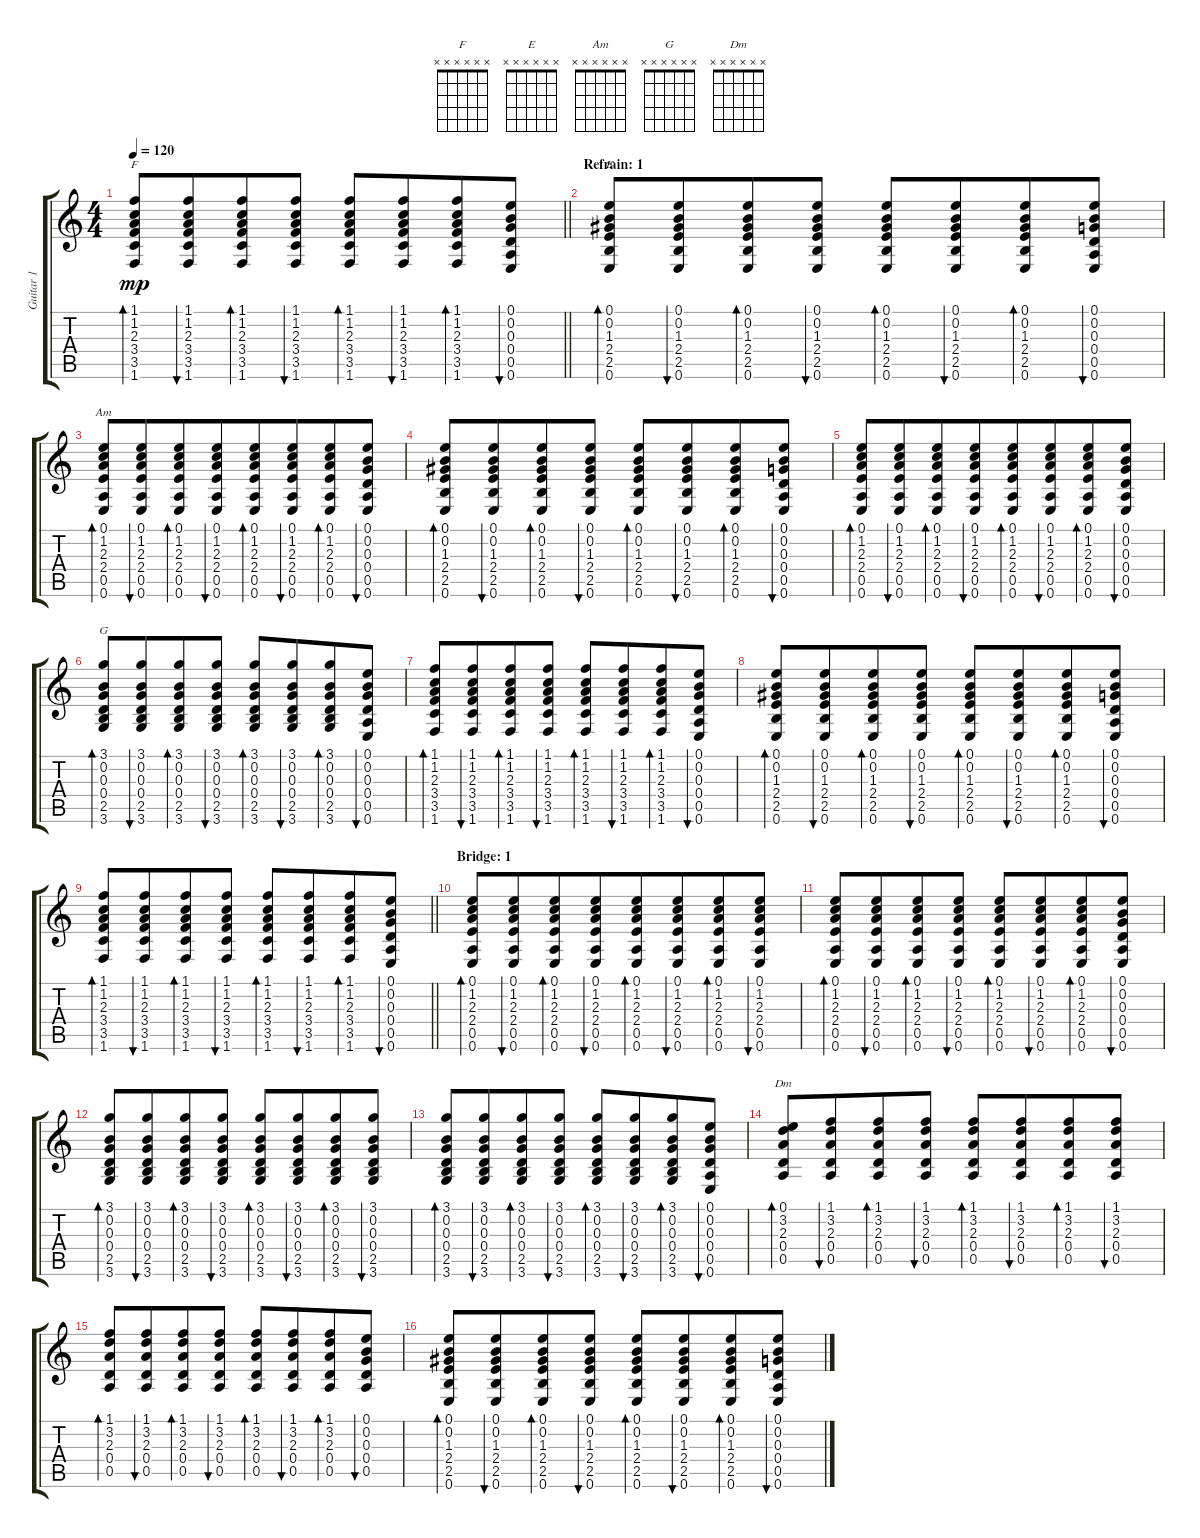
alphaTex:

\track ("Guitar 1" "Guitar 1") {instrument electricguitarclean}
\staff {score tabs}
\tuning (E4 B3 G3 D3 A2 E2) {hide}
\chord ("F" x x x x x x)
\chord ("E" x x x x x x)
\chord ("Am" x x x x x x)
\chord ("G" x x x x x x)
\chord ("Dm" x x x x x x)
\ts (4 4)
\tempo 120
\clef g2
\barLineRight lightlight
\ks c
(1.1 1.2 2.3 3.4 3.5 1.6).8{bd 30 ch "F" dy mp} (1.1 1.2 2.3 3.4 3.5 1.6).8{bu 30 beam merge} (1.1 1.2 2.3 3.4 3.5 1.6).8{bd 30} (1.1 1.2 2.3 3.4 3.5 1.6).8{bu 30} (1.1 1.2 2.3 3.4 3.5 1.6).8{bd 30} (1.1 1.2 2.3 3.4 3.5 1.6).8{bu 30 beam merge} (1.1 1.2 2.3 3.4 3.5 1.6).8{bd 30} (0.1 0.2 0.3 0.4 0.5 0.6).8{bu 30} |
\section ("" "Refrain: 1")
(0.1 0.2 1.3 2.4 2.5 0.6).8{bd 30 ch "E"} (0.1 0.2 1.3 2.4 2.5 0.6).8{bu 30 beam merge} (0.1 0.2 1.3 2.4 2.5 0.6).8{bd 30} (0.1 0.2 1.3 2.4 2.5 0.6).8{bu 30} (0.1 0.2 1.3 2.4 2.5 0.6).8{bd 30} (0.1 0.2 1.3 2.4 2.5 0.6).8{bu 30 beam merge} (0.1 0.2 1.3 2.4 2.5 0.6).8{bd 30} (0.1 0.2 0.3 0.4 0.5 0.6).8{bu 30} |
(0.1 1.2 2.3 2.4 0.5 0.6).8{bd 30 ch "Am"} (0.1 1.2 2.3 2.4 0.5 0.6).8{bu 30 beam merge} (0.1 1.2 2.3 2.4 0.5 0.6).8{bd 30} (0.1 1.2 2.3 2.4 0.5 0.6).8{bu 30 beam merge} (0.1 1.2 2.3 2.4 0.5 0.6).8{bd 30} (0.1 1.2 2.3 2.4 0.5 0.6).8{bu 30 beam merge} (0.1 1.2 2.3 2.4 0.5 0.6).8{bd 30} (0.1 0.2 0.3 0.4 0.5 0.6).8{bu 30} |
(0.1 0.2 1.3 2.4 2.5 0.6).8{bd 30} (0.1 0.2 1.3 2.4 2.5 0.6).8{bu 30 beam merge} (0.1 0.2 1.3 2.4 2.5 0.6).8{bd 30} (0.1 0.2 1.3 2.4 2.5 0.6).8{bu 30} (0.1 0.2 1.3 2.4 2.5 0.6).8{bd 30} (0.1 0.2 1.3 2.4 2.5 0.6).8{bu 30 beam merge} (0.1 0.2 1.3 2.4 2.5 0.6).8{bd 30} (0.1 0.2 0.3 0.4 0.5 0.6).8{bu 30} |
(0.1 1.2 2.3 2.4 0.5 0.6).8{bd 30} (0.1 1.2 2.3 2.4 0.5 0.6).8{bu 30 beam merge} (0.1 1.2 2.3 2.4 0.5 0.6).8{bd 30} (0.1 1.2 2.3 2.4 0.5 0.6).8{bu 30 beam merge} (0.1 1.2 2.3 2.4 0.5 0.6).8{bd 30} (0.1 1.2 2.3 2.4 0.5 0.6).8{bu 30 beam merge} (0.1 1.2 2.3 2.4 0.5 0.6).8{bd 30} (0.1 0.2 0.3 0.4 0.5 0.6).8{bu 30} |
(3.1 0.2 0.3 0.4 2.5 3.6).8{bd 30 ch "G"} (3.1 0.2 0.3 0.4 2.5 3.6).8{bu 30 beam merge} (3.1 0.2 0.3 0.4 2.5 3.6).8{bd 30} (3.1 0.2 0.3 0.4 2.5 3.6).8{bu 30} (3.1 0.2 0.3 0.4 2.5 3.6).8{bd 30} (3.1 0.2 0.3 0.4 2.5 3.6).8{bu 30 beam merge} (3.1 0.2 0.3 0.4 2.5 3.6).8{bd 30} (0.1 0.2 0.3 0.4 0.5 0.6).8{bu 30} |
(1.1 1.2 2.3 3.4 3.5 1.6).8{bd 30} (1.1 1.2 2.3 3.4 3.5 1.6).8{bu 30 beam merge} (1.1 1.2 2.3 3.4 3.5 1.6).8{bd 30} (1.1 1.2 2.3 3.4 3.5 1.6).8{bu 30} (1.1 1.2 2.3 3.4 3.5 1.6).8{bd 30} (1.1 1.2 2.3 3.4 3.5 1.6).8{bu 30 beam merge} (1.1 1.2 2.3 3.4 3.5 1.6).8{bd 30} (0.1 0.2 0.3 0.4 0.5 0.6).8{bu 30} |
(0.1 0.2 1.3 2.4 2.5 0.6).8{bd 30} (0.1 0.2 1.3 2.4 2.5 0.6).8{bu 30 beam merge} (0.1 0.2 1.3 2.4 2.5 0.6).8{bd 30} (0.1 0.2 1.3 2.4 2.5 0.6).8{bu 30} (0.1 0.2 1.3 2.4 2.5 0.6).8{bd 30} (0.1 0.2 1.3 2.4 2.5 0.6).8{bu 30 beam merge} (0.1 0.2 1.3 2.4 2.5 0.6).8{bd 30} (0.1 0.2 0.3 0.4 0.5 0.6).8{bu 30} |
\barLineRight lightlight
(1.1 1.2 2.3 3.4 3.5 1.6).8{bd 30} (1.1 1.2 2.3 3.4 3.5 1.6).8{bu 30 beam merge} (1.1 1.2 2.3 3.4 3.5 1.6).8{bd 30} (1.1 1.2 2.3 3.4 3.5 1.6).8{bu 30} (1.1 1.2 2.3 3.4 3.5 1.6).8{bd 30} (1.1 1.2 2.3 3.4 3.5 1.6).8{bu 30 beam merge} (1.1 1.2 2.3 3.4 3.5 1.6).8{bd 30} (0.1 0.2 0.3 0.4 0.5 0.6).8{bu 30} |
\section ("" "Bridge: 1")
(0.1 1.2 2.3 2.4 0.5 0.6).8{bd 30} (0.1 1.2 2.3 2.4 0.5 0.6).8{bu 30 beam merge} (0.1 1.2 2.3 2.4 0.5 0.6).8{bd 30} (0.1 1.2 2.3 2.4 0.5 0.6).8{bu 30 beam merge} (0.1 1.2 2.3 2.4 0.5 0.6).8{bd 30} (0.1 1.2 2.3 2.4 0.5 0.6).8{bu 30 beam merge} (0.1 1.2 2.3 2.4 0.5 0.6).8{bd 30} (0.1 1.2 2.3 2.4 0.5 0.6).8{bu 30} |
(0.1 1.2 2.3 2.4 0.5 0.6).8{bd 30} (0.1 1.2 2.3 2.4 0.5 0.6).8{bu 30 beam merge} (0.1 1.2 2.3 2.4 0.5 0.6).8{bd 30} (0.1 1.2 2.3 2.4 0.5 0.6).8{bu 30} (0.1 1.2 2.3 2.4 0.5 0.6).8{bd 30} (0.1 1.2 2.3 2.4 0.5 0.6).8{bu 30 beam merge} (0.1 1.2 2.3 2.4 0.5 0.6).8{bd 30} (0.1 0.2 0.3 0.4 0.5 0.6).8{bu 30} |
(3.1 0.2 0.3 0.4 2.5 3.6).8{bd 30} (3.1 0.2 0.3 0.4 2.5 3.6).8{bu 30 beam merge} (3.1 0.2 0.3 0.4 2.5 3.6).8{bd 30} (3.1 0.2 0.3 0.4 2.5 3.6).8{bu 30} (3.1 0.2 0.3 0.4 2.5 3.6).8{bd 30} (3.1 0.2 0.3 0.4 2.5 3.6).8{bu 30 beam merge} (3.1 0.2 0.3 0.4 2.5 3.6).8{bd 30} (3.1 0.2 0.3 0.4 2.5 3.6).8{bu 30} |
(3.1 0.2 0.3 0.4 2.5 3.6).8{bd 30} (3.1 0.2 0.3 0.4 2.5 3.6).8{bu 30 beam merge} (3.1 0.2 0.3 0.4 2.5 3.6).8{bd 30} (3.1 0.2 0.3 0.4 2.5 3.6).8{bu 30} (3.1 0.2 0.3 0.4 2.5 3.6).8{bd 30} (3.1 0.2 0.3 0.4 2.5 3.6).8{bu 30 beam merge} (3.1 0.2 0.3 0.4 2.5 3.6).8{bd 30} (0.1 0.2 0.3 0.4 0.5 0.6).8{bu 30} |
(0.1 3.2 2.3 0.4 0.5).8{bd 30 ch "Dm"} (1.1 3.2 2.3 0.4 0.5).8{bu 30 beam merge} (1.1 3.2 2.3 0.4 0.5).8{bd 30} (1.1 3.2 2.3 0.4 0.5).8{bu 30} (1.1 3.2 2.3 0.4 0.5).8{bd 30} (1.1 3.2 2.3 0.4 0.5).8{bu 30 beam merge} (1.1 3.2 2.3 0.4 0.5).8{bd 30} (1.1 3.2 2.3 0.4 0.5).8{bu 30} |
(1.1 3.2 2.3 0.4 0.5).8{bd 30} (1.1 3.2 2.3 0.4 0.5).8{bu 30 beam merge} (1.1 3.2 2.3 0.4 0.5).8{bd 30} (1.1 3.2 2.3 0.4 0.5).8{bu 30} (1.1 3.2 2.3 0.4 0.5).8{bd 30} (1.1 3.2 2.3 0.4 0.5).8{bu 30 beam merge} (1.1 3.2 2.3 0.4 0.5).8{bd 30} (0.1 0.2 0.3 0.4 0.5).8{bu 30} |
(0.1 0.2 1.3 2.4 2.5 0.6).8{bd 30} (0.1 0.2 1.3 2.4 2.5 0.6).8{bu 30 beam merge} (0.1 0.2 1.3 2.4 2.5 0.6).8{bd 30} (0.1 0.2 1.3 2.4 2.5 0.6).8{bu 30} (0.1 0.2 1.3 2.4 2.5 0.6).8{bd 30} (0.1 0.2 1.3 2.4 2.5 0.6).8{bu 30 beam merge} (0.1 0.2 1.3 2.4 2.5 0.6).8{bd 30} (0.1 0.2 0.3 0.4 0.5 0.6).8{bu 30}
